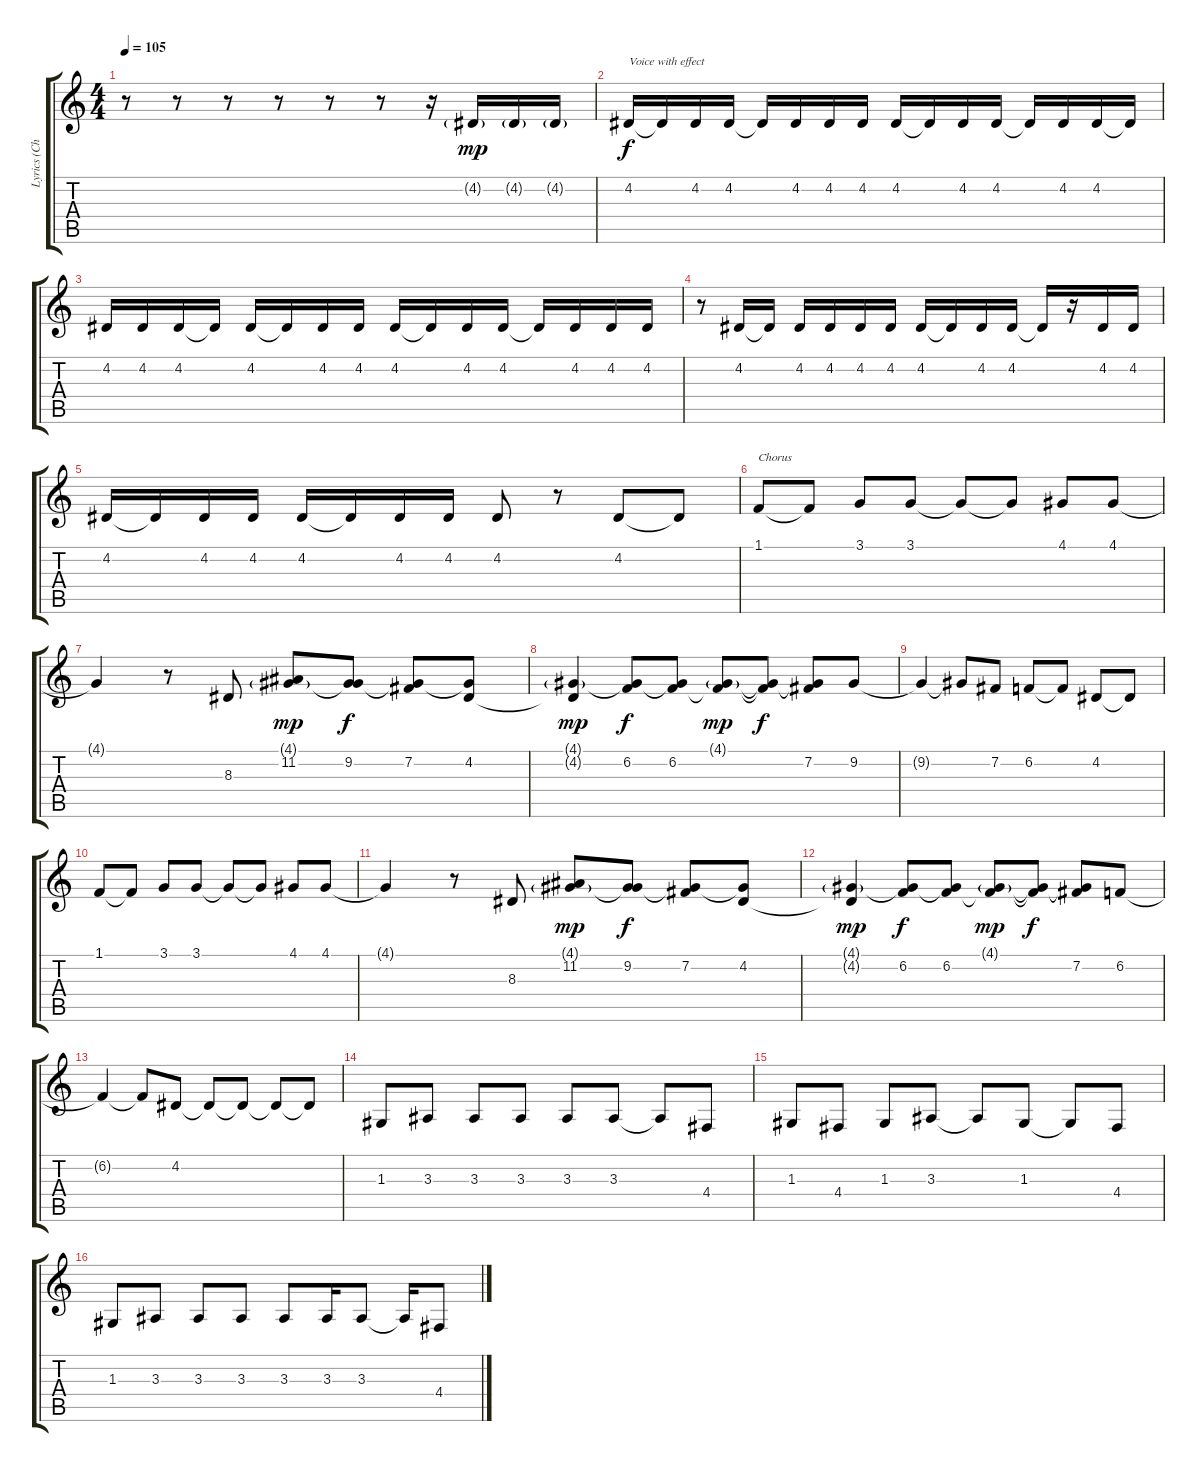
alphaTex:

\track ("Lyrics (Chester)" "Lyrics (Ch") {instrument oboe}
\staff {score tabs}
\tuning (E4 B3 G3 D3 A2 E2) {hide}
\ts (4 4)
\tempo 105
\clef g2
\ks c
r.8{dy f} r.8 r.8 r.8 r.8 r.8 r.16 4.2{g}.16{dy mp volume 16 instrument synthvoice} 4.2{g}.16 4.2{g}.16 |
4.2.16{txt "Voice with effect" dy f volume 16 instrument synthvoice} 4.2{t}.16 4.2.16 4.2.16 4.2{t}.16 4.2.16 4.2.16 4.2.16 4.2.16 4.2{t}.16 4.2.16 4.2.16 4.2{t}.16 4.2.16 4.2.16 4.2{t}.16 |
4.2.16{volume 16 instrument synthvoice} 4.2.16 4.2.16 4.2{t}.16 4.2.16 4.2{t}.16 4.2.16 4.2.16 4.2.16 4.2{t}.16 4.2.16 4.2.16 4.2{t}.16 4.2.16 4.2.16 4.2.16 |
r.8{volume 16 instrument synthvoice} 4.2.16 4.2{t}.16 4.2.16 4.2.16 4.2.16 4.2.16 4.2.16 4.2{t}.16 4.2.16 4.2.16 4.2{t}.16 r.16 4.2.16 4.2.16 |
4.2.16{volume 16 instrument synthvoice} 4.2{t}.16 4.2.16 4.2.16 4.2.16 4.2{t}.16 4.2.16 4.2.16 4.2.8 r.8 4.2.8{volume 16 instrument oboe} 4.2{t}.8 |
1.1.8{txt "Chorus"} 1.1{t}.8 3.1.8 3.1.8 3.1{t}.8 3.1{t}.8 4.1.8 4.1.8 |
4.1{t}.4 r.8 8.3.8 (4.1{g} 11.2).8{dy mp} (4.1{t} 9.2).8{dy f} (4.1{t} 7.2).8 (4.1{t} 4.2).8 |
(4.1{g} 4.2{t}).4{dy mp} (4.1{t} 6.2).8{dy f} (4.1{t} 6.2).8 (4.1{g} 6.2{t}).8{dy mp} (4.1{t} 6.2{t}).8{dy f} (4.1{t} 7.2).8 9.2.8 |
9.2{t}.4 9.2{t}.8 7.2.8 6.2.8 6.2{t}.8 4.2.8 4.2{t}.8 |
1.1.8 1.1{t}.8 3.1.8 3.1.8 3.1{t}.8 3.1{t}.8 4.1.8 4.1.8 |
4.1{t}.4 r.8 8.3.8 (4.1{g} 11.2).8{dy mp} (4.1{t} 9.2).8{dy f} (4.1{t} 7.2).8 (4.1{t} 4.2).8 |
(4.1{g} 4.2{t}).4{dy mp} (4.1{t} 6.2).8{dy f} (4.1{t} 6.2).8 (4.1{g} 6.2{t}).8{dy mp} (4.1{t} 6.2{t}).8{dy f} (4.1{t} 7.2).8 6.2.8 |
6.2{t}.4 6.2{t}.8 4.2.8 4.2{t}.8 4.2{t}.8 4.2{t}.8 4.2{t}.8 |
1.3.8{instrument flute} 3.3.8 3.3.8 3.3.8 3.3.8 3.3.8 3.3{t}.8 4.4.8 |
1.3.8{instrument flute} 4.4.8 1.3.8 3.3.8 3.3{t}.8 1.3.8 1.3{t}.8 4.4.8 |
1.3.8{instrument flute} 3.3.8 3.3.8 3.3.8 3.3.8 3.3.16 3.3.8 3.3{t}.16 4.4.8
